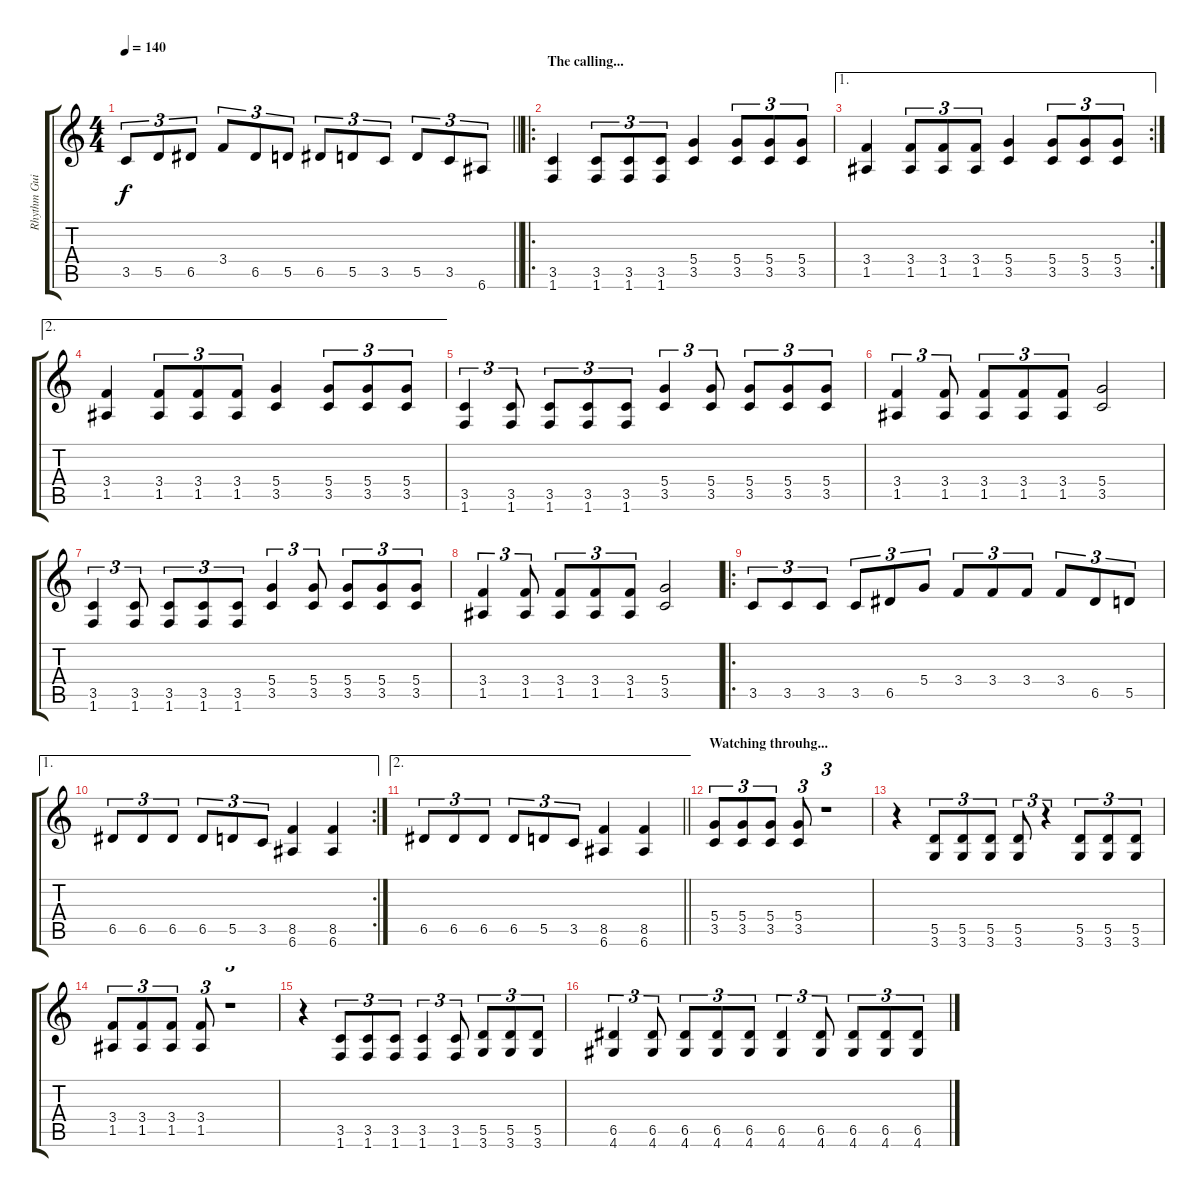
\track ("Rhythm Guitar" "Rhythm Gui") {instrument distortionguitar}
\staff {score tabs}
\tuning (E4 B3 G3 D3 A2 E2) {hide}
\ts (4 4)
\tempo 140
\clef g2
\barLineRight lightlight
\ks c
3.5.8{tu (3 2) dy f} 5.5.8{tu (3 2)} 6.5.8{tu (3 2)} 3.4.8{tu (3 2)} 6.5.8{tu (3 2)} 5.5.8{tu (3 2)} 6.5.8{tu (3 2)} 5.5.8{tu (3 2)} 3.5.8{tu (3 2)} 5.5.8{tu (3 2)} 3.5.8{tu (3 2)} 6.6.8{tu (3 2)} |
\ro
\section ("" "The calling...")
(3.5 1.6).4 (3.5 1.6).8{tu (3 2)} (3.5 1.6).8{tu (3 2)} (3.5 1.6).8{tu (3 2)} (5.4 3.5).4 (5.4 3.5).8{tu (3 2)} (5.4 3.5).8{tu (3 2)} (5.4 3.5).8{tu (3 2)} |
\ae 1
\rc 2
(3.4 1.5).4 (3.4 1.5).8{tu (3 2)} (3.4 1.5).8{tu (3 2)} (3.4 1.5).8{tu (3 2)} (5.4 3.5).4 (5.4 3.5).8{tu (3 2)} (5.4 3.5).8{tu (3 2)} (5.4 3.5).8{tu (3 2)} |
\ae 2
(3.4 1.5).4 (3.4 1.5).8{tu (3 2)} (3.4 1.5).8{tu (3 2)} (3.4 1.5).8{tu (3 2)} (5.4 3.5).4 (5.4 3.5).8{tu (3 2)} (5.4 3.5).8{tu (3 2)} (5.4 3.5).8{tu (3 2)} |
(3.5 1.6).4{tu (3 2)} (3.5 1.6).8{tu (3 2)} (3.5 1.6).8{tu (3 2)} (3.5 1.6).8{tu (3 2)} (3.5 1.6).8{tu (3 2)} (5.4 3.5).4{tu (3 2)} (5.4 3.5).8{tu (3 2)} (5.4 3.5).8{tu (3 2)} (5.4 3.5).8{tu (3 2)} (5.4 3.5).8{tu (3 2)} |
(3.4 1.5).4{tu (3 2)} (3.4 1.5).8{tu (3 2)} (3.4 1.5).8{tu (3 2)} (3.4 1.5).8{tu (3 2)} (3.4 1.5).8{tu (3 2)} (5.4 3.5).2 |
(3.5 1.6).4{tu (3 2)} (3.5 1.6).8{tu (3 2)} (3.5 1.6).8{tu (3 2)} (3.5 1.6).8{tu (3 2)} (3.5 1.6).8{tu (3 2)} (5.4 3.5).4{tu (3 2)} (5.4 3.5).8{tu (3 2)} (5.4 3.5).8{tu (3 2)} (5.4 3.5).8{tu (3 2)} (5.4 3.5).8{tu (3 2)} |
(3.4 1.5).4{tu (3 2)} (3.4 1.5).8{tu (3 2)} (3.4 1.5).8{tu (3 2)} (3.4 1.5).8{tu (3 2)} (3.4 1.5).8{tu (3 2)} (5.4 3.5).2 |
\ro
3.5.8{tu (3 2)} 3.5.8{tu (3 2)} 3.5.8{tu (3 2)} 3.5.8{tu (3 2)} 6.5.8{tu (3 2)} 5.4.8{tu (3 2)} 3.4.8{tu (3 2)} 3.4.8{tu (3 2)} 3.4.8{tu (3 2)} 3.4.8{tu (3 2)} 6.5.8{tu (3 2)} 5.5.8{tu (3 2)} |
\ae 1
\rc 2
6.5.8{tu (3 2)} 6.5.8{tu (3 2)} 6.5.8{tu (3 2)} 6.5.8{tu (3 2)} 5.5.8{tu (3 2)} 3.5.8{tu (3 2)} (8.5 6.6).4 (8.5 6.6).4 |
\ae 2
\barLineRight lightlight
6.5.8{tu (3 2)} 6.5.8{tu (3 2)} 6.5.8{tu (3 2)} 6.5.8{tu (3 2)} 5.5.8{tu (3 2)} 3.5.8{tu (3 2)} (8.5 6.6).4 (8.5 6.6).4 |
\section ("" "Watching throuhg...")
(5.4 3.5).8{tu (3 2)} (5.4 3.5).8{tu (3 2)} (5.4 3.5).8{tu (3 2)} (5.4 3.5).8{tu (3 2)} r.1{tu (3 2)} |
r.4 (5.5 3.6).8{tu (3 2)} (5.5 3.6).8{tu (3 2)} (5.5 3.6).8{tu (3 2)} (5.5 3.6).8{tu (3 2)} r.4{tu (3 2)} (5.5 3.6).8{tu (3 2)} (5.5 3.6).8{tu (3 2)} (5.5 3.6).8{tu (3 2)} |
(3.4 1.5).8{tu (3 2)} (3.4 1.5).8{tu (3 2)} (3.4 1.5).8{tu (3 2)} (3.4 1.5).8{tu (3 2)} r.1{tu (3 2)} |
r.4 (3.5 1.6).8{tu (3 2)} (3.5 1.6).8{tu (3 2)} (3.5 1.6).8{tu (3 2)} (3.5 1.6).4{tu (3 2)} (3.5 1.6).8{tu (3 2)} (5.5 3.6).8{tu (3 2)} (5.5 3.6).8{tu (3 2)} (5.5 3.6).8{tu (3 2)} |
(6.5 4.6).4{tu (3 2)} (6.5 4.6).8{tu (3 2)} (6.5 4.6).8{tu (3 2)} (6.5 4.6).8{tu (3 2)} (6.5 4.6).8{tu (3 2)} (6.5 4.6).4{tu (3 2)} (6.5 4.6).8{tu (3 2)} (6.5 4.6).8{tu (3 2)} (6.5 4.6).8{tu (3 2)} (6.5 4.6).8{tu (3 2)}
